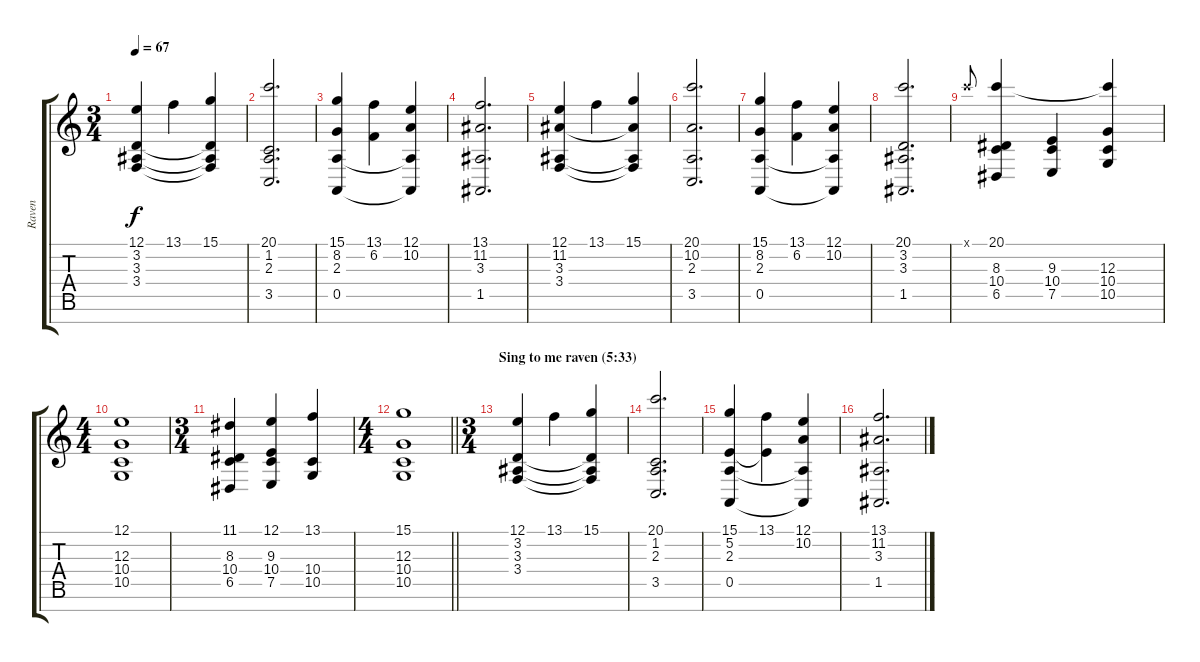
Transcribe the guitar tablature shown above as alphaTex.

\track ("Raven" "Raven") {instrument stringensemble2}
\staff {score tabs}
\tuning (E4 B3 G3 D3 A2 E2 B1) {hide}
\ts (3 4)
\tempo 67
\clef g2
\ks c
(12.1 3.2 3.3 3.4).4{dy f} 13.1.4 (15.1 3.2{t} 3.3{t} 3.4{t}).4 |
(20.1 1.2 2.3 3.5).2{d} |
(15.1 8.2 2.3 0.5).4 (13.1 6.2).4 (12.1 10.2 2.3{t} 0.5{t}).4 |
(13.1 11.2 3.3 1.5).2{d} |
(12.1 11.2 3.3 3.4).4 13.1.4 (15.1 11.2{t} 3.3{t} 3.4{t}).4 |
(20.1 10.2 2.3 3.5).2{d} |
(15.1 8.2 2.3 0.5).4 (13.1 6.2).4 (12.1 10.2 2.3{t} 0.5{t}).4 |
(20.1 3.2 3.3 1.5).2{d} |
20.1{x}.8{gr onbeat} (20.1 8.3 10.4 6.5).4 (9.3 10.4 7.5).4 (20.1{t} 12.3 10.4 10.5).4 |
\ts (4 4)
(12.1 12.3 10.4 10.5).1 |
\ts (3 4)
(11.1 8.3 10.4 6.5).4 (12.1 9.3 10.4 7.5).4 (13.1 10.4 10.5).4 |
\ts (4 4)
\barLineRight lightlight
(15.1 12.3 10.4 10.5).1 |
\ts (3 4)
\section ("" "Sing to me raven (5:33)")
(12.1 3.2 3.3 3.4).4 13.1.4 (15.1 3.2{t} 3.3{t} 3.4{t}).4 |
(20.1 1.2 2.3 3.5).2{d} |
(15.1 5.2 2.3 0.5).4 (13.1 5.2{t}).4 (12.1 10.2 2.3{t} 0.5{t}).4 |
(13.1 11.2 3.3 1.5).2{d}
